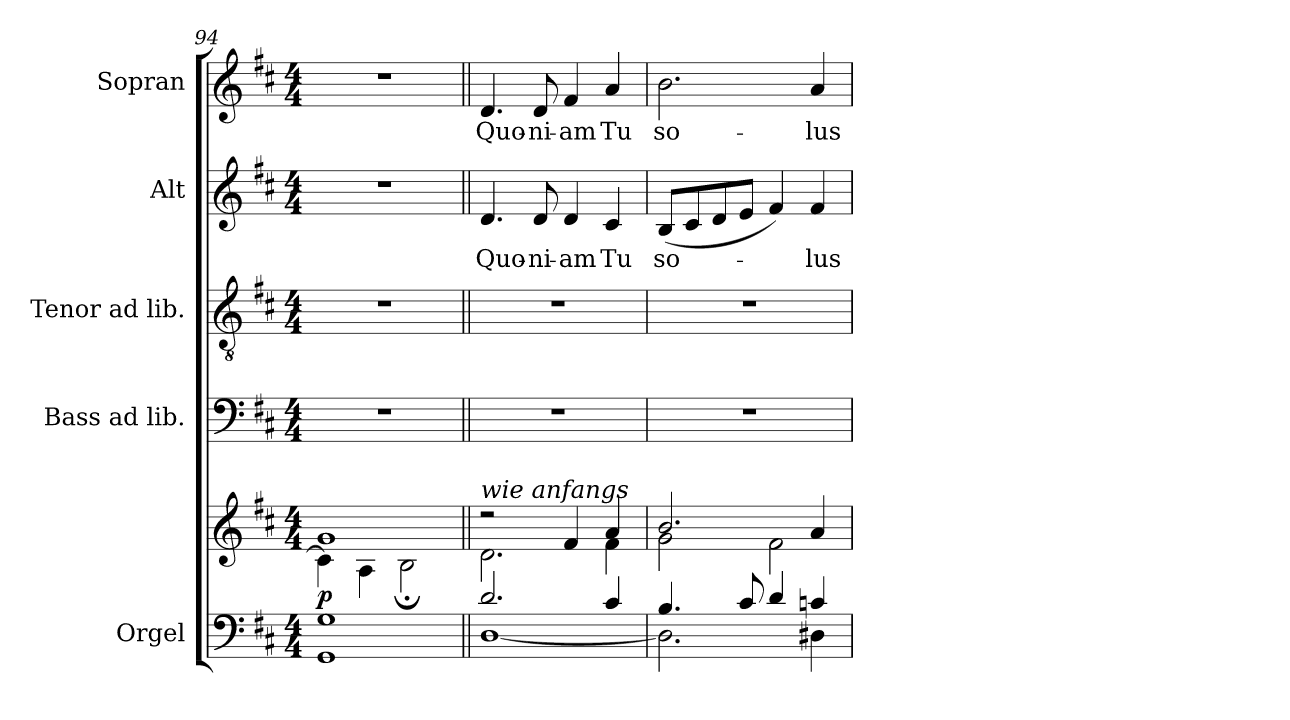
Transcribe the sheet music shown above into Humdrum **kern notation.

**kern	**kern	**dynam	**kern	**kern	**kern	**text	**kern	**text
*part5	*part5	*part5	*part4	*part3	*part2	*part2	*part1	*part1
*staff6	*staff5	*staff5/6	*staff4	*staff3	*staff2	*staff2	*staff1	*staff1
*I"Orgel	*	*	*I"Bass ad lib.	*I"Tenor ad lib.	*I"Alt	*	*I"Sopran	*
*I'Org.	*	*	*I'B.	*I'T.	*I'A.	*	*I'S.	*
*clefF4	*clefG2	*	*clefF4	*clefGv2	*clefG2	*	*clefG2	*
*k[f#c#]	*k[f#c#]	*	*k[f#c#]	*k[f#c#]	*k[f#c#]	*	*k[f#c#]	*
*D:	*D:	*	*D:	*D:	*D:	*	*D:	*
*M4/4	*M4/4	*	*M4/4	*M4/4	*M4/4	*	*M4/4	*
=94	=94	=94	=94	=94	=94	=94	=94	=94
*^	*^	*	*	*	*	*	*	*
!	!	!	!	!LO:DY:b	!	!	!	!	!	!
1G	1GG	1g	4c\]	p	1r	1r	1r	.	1r	.
.	.	.	4A\	.	.	.	.	.	.	.
.	.	.	2B;\	.	.	.	.	.	.	.
=95||	=95||	=95||	=95||	=95||	=95||	=95||	=95||	=95||	=95||	=95||
!	!	!LO:TX:a:i:t=wie anfangs	!	!	!	!	!	!	!	!
!	!	!	!	!	!	!	!	!LO:LY:b	!	!LO:LY:b
2.d/	[<1D	2r	2.d\	.	1r	1r	4.d/	Quo-	4.d/	Quo-
!	!	!	!	!	!	!	!	!LO:LY:b	!	!LO:LY:b
.	.	.	.	.	.	.	8d/	-ni-	8d/	-ni-
!	!	!	!	!	!	!	!	!LO:LY:b	!	!LO:LY:b
.	.	4f#/	.	.	.	.	4d/	-am	4f#/	-am
!	!	!	!	!	!	!	!	!LO:LY:b	!	!LO:LY:b
4c#/	.	4a/	4f#\	.	.	.	4c#/	Tu	4a/	Tu
=96	=96	=96	=96	=96	=96	=96	=96	=96	=96	=96
!	!	!	!	!	!	!	!	!LO:LY:b	!	!LO:LY:b
4.B/	2.D\]	2.b/	2g\	.	1r	1r	(<8B/L	so-	2.b\	so-
.	.	.	.	.	.	.	8c#/	.	.	.
.	.	.	.	.	.	.	8d/	.	.	.
8c#/	.	.	.	.	.	.	8e/J	.	.	.
4d/	.	.	2f#\	.	.	.	4f#/)	.	.	.
!	!	!	!	!	!	!	!	!LO:LY:b	!	!LO:LY:b
4cn/	4D#X\	4a/	.	.	.	.	4f#/	-lus	4a/	-lus
*v	*v	*	*	*	*	*	*	*	*	*
*	*v	*v	*	*	*	*	*	*	*
=	=	=	=	=	=	=	=	=
*-	*-	*-	*-	*-	*-	*-	*-	*-
